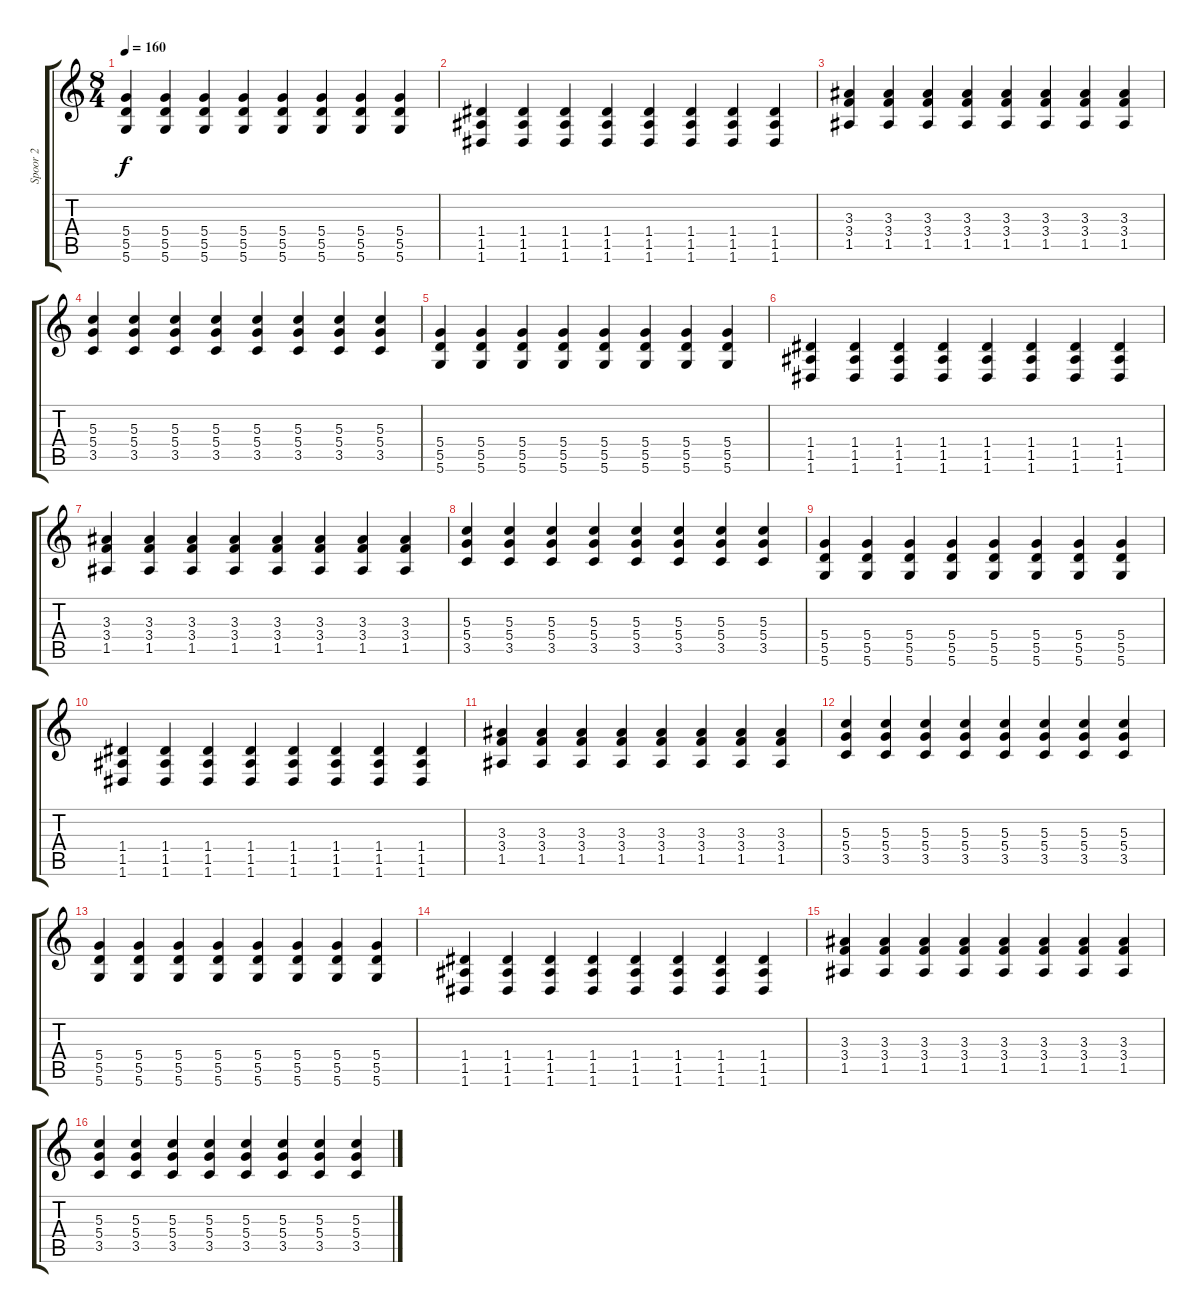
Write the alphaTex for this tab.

\track ("Spoor 2" "Spoor 2") {instrument distortionguitar}
\staff {score tabs}
\tuning (E4 B3 G3 D3 A2 D2) {hide}
\ts (8 4)
\tempo 160
\clef g2
\ks c
(5.4 5.5 5.6).4{dy f} (5.4 5.5 5.6).4 (5.4 5.5 5.6).4 (5.4 5.5 5.6).4 (5.4 5.5 5.6).4 (5.4 5.5 5.6).4 (5.4 5.5 5.6).4 (5.4 5.5 5.6).4 |
(1.4 1.5 1.6).4 (1.4 1.5 1.6).4 (1.4 1.5 1.6).4 (1.4 1.5 1.6).4 (1.4 1.5 1.6).4 (1.4 1.5 1.6).4 (1.4 1.5 1.6).4 (1.4 1.5 1.6).4 |
(3.3 3.4 1.5).4 (3.3 3.4 1.5).4 (3.3 3.4 1.5).4 (3.3 3.4 1.5).4 (3.3 3.4 1.5).4 (3.3 3.4 1.5).4 (3.3 3.4 1.5).4 (3.3 3.4 1.5).4 |
(5.3 5.4 3.5).4 (5.3 5.4 3.5).4 (5.3 5.4 3.5).4 (5.3 5.4 3.5).4 (5.3 5.4 3.5).4 (5.3 5.4 3.5).4 (5.3 5.4 3.5).4 (5.3 5.4 3.5).4 |
(5.4 5.5 5.6).4 (5.4 5.5 5.6).4 (5.4 5.5 5.6).4 (5.4 5.5 5.6).4 (5.4 5.5 5.6).4 (5.4 5.5 5.6).4 (5.4 5.5 5.6).4 (5.4 5.5 5.6).4 |
(1.4 1.5 1.6).4 (1.4 1.5 1.6).4 (1.4 1.5 1.6).4 (1.4 1.5 1.6).4 (1.4 1.5 1.6).4 (1.4 1.5 1.6).4 (1.4 1.5 1.6).4 (1.4 1.5 1.6).4 |
(3.3 3.4 1.5).4 (3.3 3.4 1.5).4 (3.3 3.4 1.5).4 (3.3 3.4 1.5).4 (3.3 3.4 1.5).4 (3.3 3.4 1.5).4 (3.3 3.4 1.5).4 (3.3 3.4 1.5).4 |
(5.3 5.4 3.5).4 (5.3 5.4 3.5).4 (5.3 5.4 3.5).4 (5.3 5.4 3.5).4 (5.3 5.4 3.5).4 (5.3 5.4 3.5).4 (5.3 5.4 3.5).4 (5.3 5.4 3.5).4 |
(5.4 5.5 5.6).4 (5.4 5.5 5.6).4 (5.4 5.5 5.6).4 (5.4 5.5 5.6).4 (5.4 5.5 5.6).4 (5.4 5.5 5.6).4 (5.4 5.5 5.6).4 (5.4 5.5 5.6).4 |
(1.4 1.5 1.6).4 (1.4 1.5 1.6).4 (1.4 1.5 1.6).4 (1.4 1.5 1.6).4 (1.4 1.5 1.6).4 (1.4 1.5 1.6).4 (1.4 1.5 1.6).4 (1.4 1.5 1.6).4 |
(3.3 3.4 1.5).4 (3.3 3.4 1.5).4 (3.3 3.4 1.5).4 (3.3 3.4 1.5).4 (3.3 3.4 1.5).4 (3.3 3.4 1.5).4 (3.3 3.4 1.5).4 (3.3 3.4 1.5).4 |
(5.3 5.4 3.5).4 (5.3 5.4 3.5).4 (5.3 5.4 3.5).4 (5.3 5.4 3.5).4 (5.3 5.4 3.5).4 (5.3 5.4 3.5).4 (5.3 5.4 3.5).4 (5.3 5.4 3.5).4 |
(5.4 5.5 5.6).4 (5.4 5.5 5.6).4 (5.4 5.5 5.6).4 (5.4 5.5 5.6).4 (5.4 5.5 5.6).4 (5.4 5.5 5.6).4 (5.4 5.5 5.6).4 (5.4 5.5 5.6).4 |
(1.4 1.5 1.6).4 (1.4 1.5 1.6).4 (1.4 1.5 1.6).4 (1.4 1.5 1.6).4 (1.4 1.5 1.6).4 (1.4 1.5 1.6).4 (1.4 1.5 1.6).4 (1.4 1.5 1.6).4 |
(3.3 3.4 1.5).4 (3.3 3.4 1.5).4 (3.3 3.4 1.5).4 (3.3 3.4 1.5).4 (3.3 3.4 1.5).4 (3.3 3.4 1.5).4 (3.3 3.4 1.5).4 (3.3 3.4 1.5).4 |
(5.3 5.4 3.5).4 (5.3 5.4 3.5).4 (5.3 5.4 3.5).4 (5.3 5.4 3.5).4 (5.3 5.4 3.5).4 (5.3 5.4 3.5).4 (5.3 5.4 3.5).4 (5.3 5.4 3.5).4
